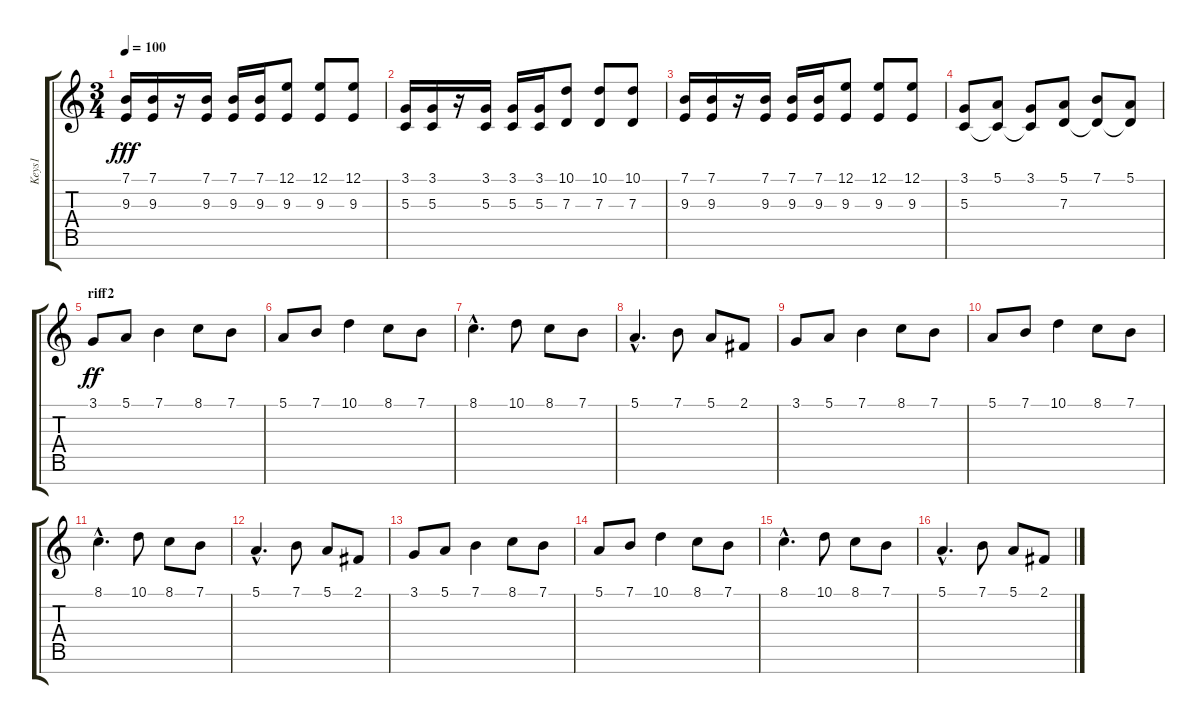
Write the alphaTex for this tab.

\track ("Keys1" "Keys1") {instrument synthstrings1}
\staff {score tabs}
\tuning (E4 B3 G3 D3 A2 E2 B1) {hide}
\ts (3 4)
\tempo 100
\clef g2
\ks c
(7.1 9.3).16{dy fff volume 16 instrument stringensemble1} (7.1 9.3).16 r.16 (7.1 9.3).16 (7.1 9.3).16 (7.1 9.3).16 (12.1 9.3).8 (12.1 9.3).8 (12.1 9.3).8 |
(3.1 5.3).16 (3.1 5.3).16 r.16 (3.1 5.3).16 (3.1 5.3).16 (3.1 5.3).16 (10.1 7.3).8 (10.1 7.3).8 (10.1 7.3).8 |
(7.1 9.3).16{volume 16 instrument stringensemble1} (7.1 9.3).16 r.16 (7.1 9.3).16 (7.1 9.3).16 (7.1 9.3).16 (12.1 9.3).8 (12.1 9.3).8 (12.1 9.3).8 |
(3.1 5.3).8 (5.1 5.3{t}).8 (3.1 5.3{t}).8 (5.1 7.3).8 (7.1 7.3{t}).8 (5.1 7.3{t}).8 |
\section ("" "riff2")
3.1.8{dy ff volume 12 instrument stringensemble1} 5.1.8 7.1.4 8.1.8 7.1.8 |
5.1.8 7.1.8 10.1.4 8.1.8 7.1.8 |
8.1{hac}.4{d} 10.1.8 8.1.8 7.1.8 |
5.1{hac}.4{d} 7.1.8 5.1.8 2.1.8 |
3.1.8{instrument stringensemble1} 5.1.8 7.1.4 8.1.8 7.1.8 |
5.1.8 7.1.8 10.1.4 8.1.8 7.1.8 |
8.1{hac}.4{d} 10.1.8 8.1.8 7.1.8 |
5.1{hac}.4{d} 7.1.8 5.1.8 2.1.8 |
3.1.8{instrument stringensemble1} 5.1.8 7.1.4 8.1.8 7.1.8 |
5.1.8 7.1.8 10.1.4 8.1.8 7.1.8 |
8.1{hac}.4{d} 10.1.8 8.1.8 7.1.8 |
5.1{hac}.4{d} 7.1.8 5.1.8 2.1.8
